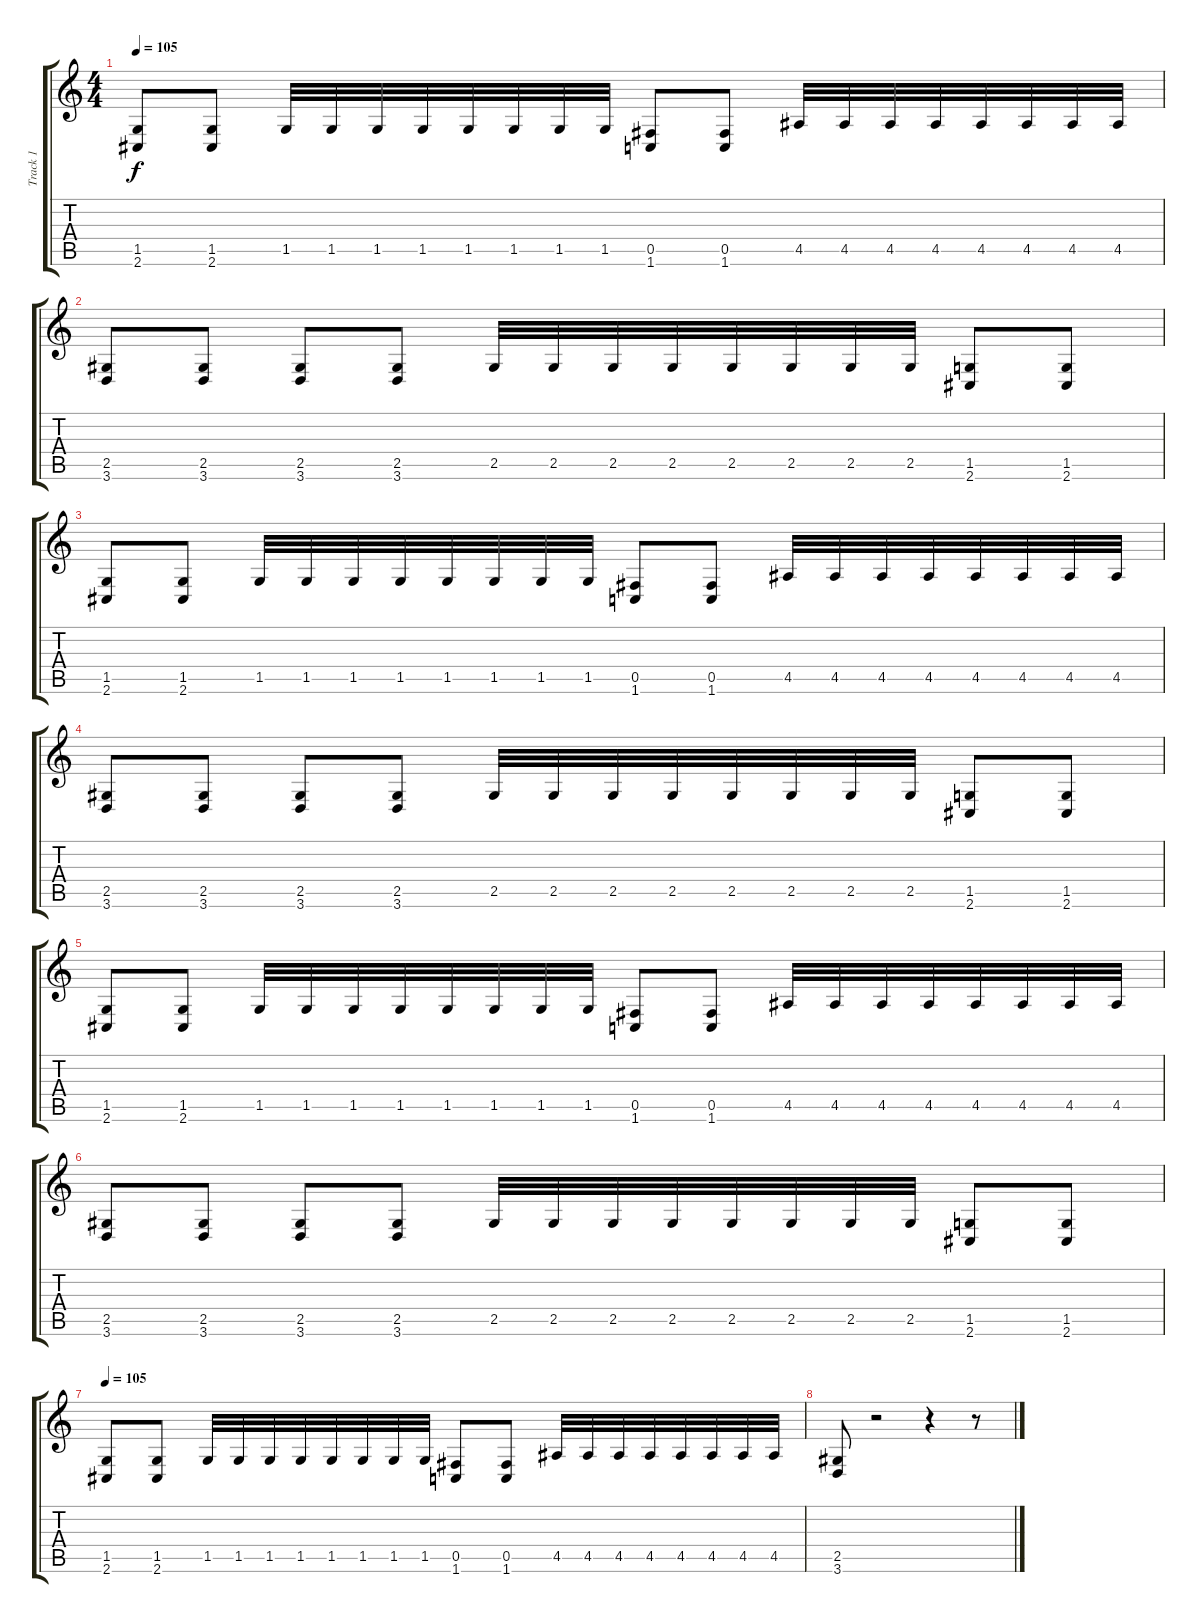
\track ("Track 1" "Track 1") {instrument distortionguitar}
\staff {score tabs}
\tuning (Db4 Ab3 E3 B2 Gb2 B1) {hide}
\ts (4 4)
\tempo 105
\clef g2
\ks c
(1.5 2.6).8{dy f} (1.5 2.6).8 1.5.32 1.5.32 1.5.32 1.5.32 1.5.32 1.5.32 1.5.32 1.5.32 (0.5 1.6).8 (0.5 1.6).8 4.5.32 4.5.32 4.5.32 4.5.32 4.5.32 4.5.32 4.5.32 4.5.32 |
(2.5 3.6).8 (2.5 3.6).8 (2.5 3.6).8 (2.5 3.6).8 2.5.32 2.5.32 2.5.32 2.5.32 2.5.32 2.5.32 2.5.32 2.5.32 (1.5 2.6).8 (1.5 2.6).8 |
(1.5 2.6).8 (1.5 2.6).8 1.5.32 1.5.32 1.5.32 1.5.32 1.5.32 1.5.32 1.5.32 1.5.32 (0.5 1.6).8 (0.5 1.6).8 4.5.32 4.5.32 4.5.32 4.5.32 4.5.32 4.5.32 4.5.32 4.5.32 |
(2.5 3.6).8 (2.5 3.6).8 (2.5 3.6).8 (2.5 3.6).8 2.5.32 2.5.32 2.5.32 2.5.32 2.5.32 2.5.32 2.5.32 2.5.32 (1.5 2.6).8 (1.5 2.6).8 |
(1.5 2.6).8 (1.5 2.6).8 1.5.32 1.5.32 1.5.32 1.5.32 1.5.32 1.5.32 1.5.32 1.5.32 (0.5 1.6).8 (0.5 1.6).8 4.5.32 4.5.32 4.5.32 4.5.32 4.5.32 4.5.32 4.5.32 4.5.32 |
(2.5 3.6).8 (2.5 3.6).8 (2.5 3.6).8 (2.5 3.6).8 2.5.32 2.5.32 2.5.32 2.5.32 2.5.32 2.5.32 2.5.32 2.5.32 (1.5 2.6).8 (1.5 2.6).8 |
\tempo 105
(1.5 2.6).8 (1.5 2.6).8 1.5.32 1.5.32 1.5.32 1.5.32 1.5.32 1.5.32 1.5.32 1.5.32 (0.5 1.6).8 (0.5 1.6).8 4.5.32 4.5.32 4.5.32 4.5.32 4.5.32 4.5.32 4.5.32 4.5.32 |
(2.5 3.6).8 r.2 r.4 r.8
